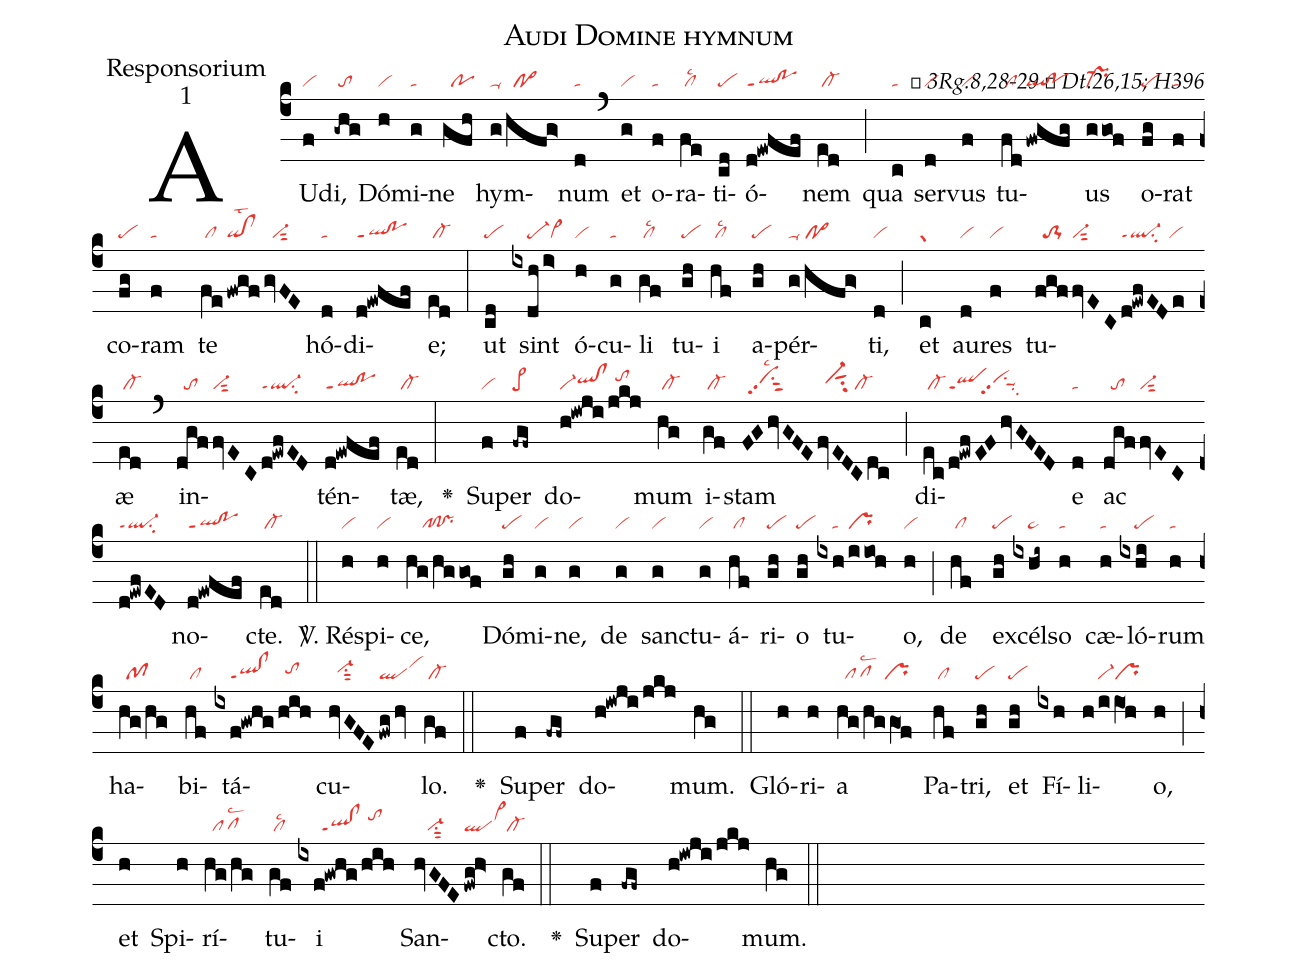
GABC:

name:Audi Domine hymnum;
office-part:Responsorium;
mode:1;
commentary:ꝶ 3Rg.8,28-29 ꝟ Dt.26,15; H396;
nabc-lines:1;
%%
(c4)AU(f|vi)di,(-ghg|/to) Dó(h|vi)mi(g|ta)ne(gfh|//po) hym(g|ta-|/hfg>|//po>)num(d|ta) (`) et(g|vi) o(f|ta)ra(fe|/cllsc2)ti(cd|pe)ó(d!ewfef|ql!poppt1)nem(ed|/cl-) (;) qua(c|ta) ser(d|vi)vus(f|vi) tu(fd|/cl|fwgfg|ql!po)us(ggo!f|pr-) o(fg|pe)rat(f|ta) co(fg|pe)ram(f|ta) te(fe|/cl|fwgf|qi!cllst2|gvFE|//vi-sut2) hó(d|ta)di(d!ewfef|ql!poppt1)e;(ed|/cl-) (:)
ut(cd|pe) sint(ixdh/i>|////pe-vi>) ó(h|vi)cu(g|ta)li(gf|/cllsc2) tu(gh|pe)i(hf|/cllsc2) a(gh|pe)pér(g/hfg>|ta-/po>)ti,(d|vi) (;) et(c|gr) au(d|vi)res(f|vi) tu(fgf|//to-1|fvEC|vi-sut2|d!ewfEDe|ql-ppt1su2/vi)æ(ed|/cl-) (`) in(dgf|//to|fvEC|vi-sut2|d!ewfED|ql-ppt1su2)tén(d!ewfef|ql!poppt1)tæ,(ed|/cl-) (:)
<v>\greheightstar</v>()
Su(f|vi)per(-fgf~|pe>) do(h!iwji|vi-qlhh!clhh|/jkj|//tohi)mum(hg|/cl-) i(gf|/cl-)stam(FGhvGFE|//vihhpp2su1sut2lsc2|fvEDCdc|//vi-hhsut1su2/cl-) (;) di(ec|/cl-|/d!ewf|qlppt1|/EFhvGFED|//vihhpp2su1suu1su2)e(d|ta) ac(dgf|//to|fvEC|vi-sut2|d!ewfED|ql-ppt1su2) no(d!ewfef|ql!poppt1)cte.(ed|/cl-) (::)

<sp>V/</sp>.
Ré(h|vi)spi(h|vi)ce,(hg/hggo!f|////pf!pr) Dó(gh|pe)mi(g|vi)ne,(g|vi) de(g|vi) san(g|vi)ctu(g|vi)á(hf|/cl)ri(gh|pe)o(gh|pe) tu(ixh|////ta|/iio!h|pr)o,(h|vi) (;)
de(hf|/cl) ex(gh|pe)cél(ixhi~|////pe~)so(h|ta)  cæ(h|ta)ló(ixhi|////pe)rum(h|ta) ha(hg/hg|//pf)bi(hf|/cl)tá(ixf!gwhg|////ql!clppt1|/hih|//tohh)cu(hvGFE|//vi-hhsu1sut2|fwg/hv|qlvihj)lo.(gf|/cl-) (::)

<v>\greheightstar</v>() Su(f)per(-fgf~) do(h!iwji/jkj)mum.(hg) (::)

Gló(h)ri(h)a(hg/hg/gO1f|//pflsc2/pr)
Pa(hf|/cl)tri,(gh|pe) et(gh|pe) Fí(ixh)li(h/iiO1h|////vi-pr)o,(h) (;)
et(h) Spi(h)rí(hg/hg|//pflsc2)tu(gf|/cllsc2)i(ixf!gwhg/hih|//////ql!clppt1/tohj)
San(hvGFE|///vi-su1sut2|fwg!h>|qlvi>hj)cto.(gf|/cl-) (::)

<v>\greheightstar</v>() Su(f)per(-fgf~) do(h!iwji/jkj)mum.(hg) (::)
